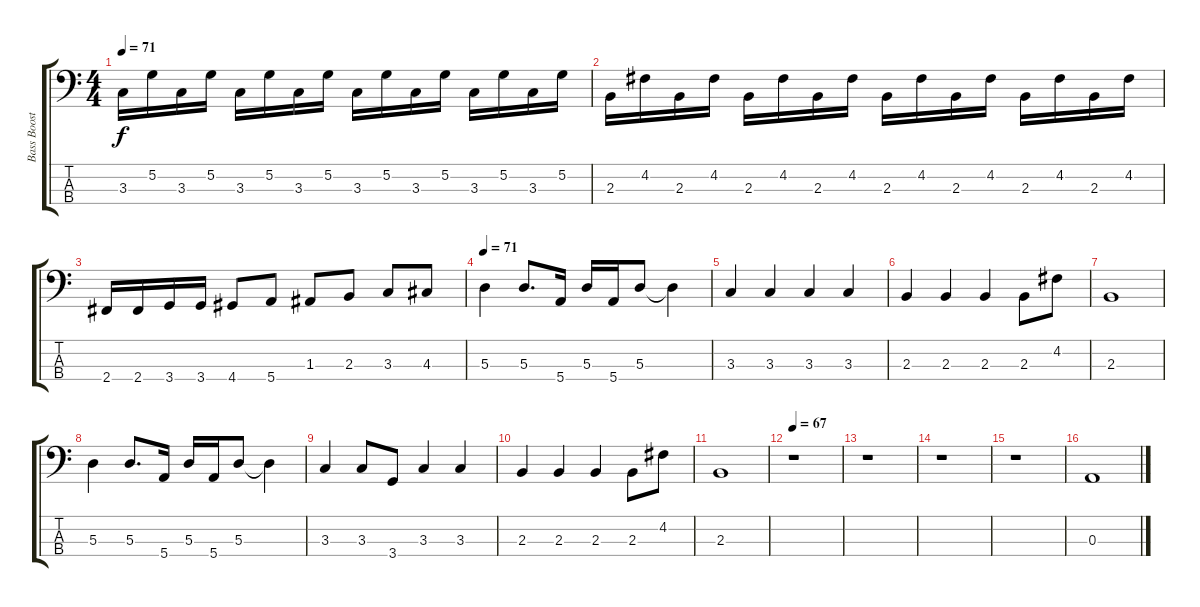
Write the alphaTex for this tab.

\track ("Bass Boost" "Bass Boost") {instrument electricbassfinger}
\staff {score tabs}
\tuning (G2 D2 A1 E1) {hide}
\ts (4 4)
\tempo 71
\clef f4
\ks c
3.3.16{dy f} 5.2.16 3.3.16 5.2.16 3.3.16 5.2.16 3.3.16 5.2.16 3.3.16 5.2.16 3.3.16 5.2.16 3.3.16 5.2.16 3.3.16 5.2.16 |
2.3.16 4.2.16 2.3.16 4.2.16 2.3.16 4.2.16 2.3.16 4.2.16 2.3.16 4.2.16 2.3.16 4.2.16 2.3.16 4.2.16 2.3.16 4.2.16 |
2.4.16 2.4.16 3.4.16 3.4.16 4.4.8 5.4.8 1.3.8 2.3.8 3.3.8 4.3.8 |
\tempo 68
\tempo 71
5.3.4 5.3.8{d} 5.4.16 5.3.16 5.4.16 5.3.8 5.3{t}.4 |
3.3.4 3.3.4 3.3.4 3.3.4 |
2.3.4 2.3.4 2.3.4 2.3.8 4.2.8 |
2.3.1 |
5.3.4 5.3.8{d} 5.4.16 5.3.16 5.4.16 5.3.8 5.3{t}.4 |
3.3.4 3.3.8 3.4.8 3.3.4 3.3.4 |
2.3.4 2.3.4 2.3.4 2.3.8 4.2.8 |
2.3.1 |
\tempo 67
r.1 |
r.1 |
r.1 |
r.1 |
0.3.1{volume 16}
